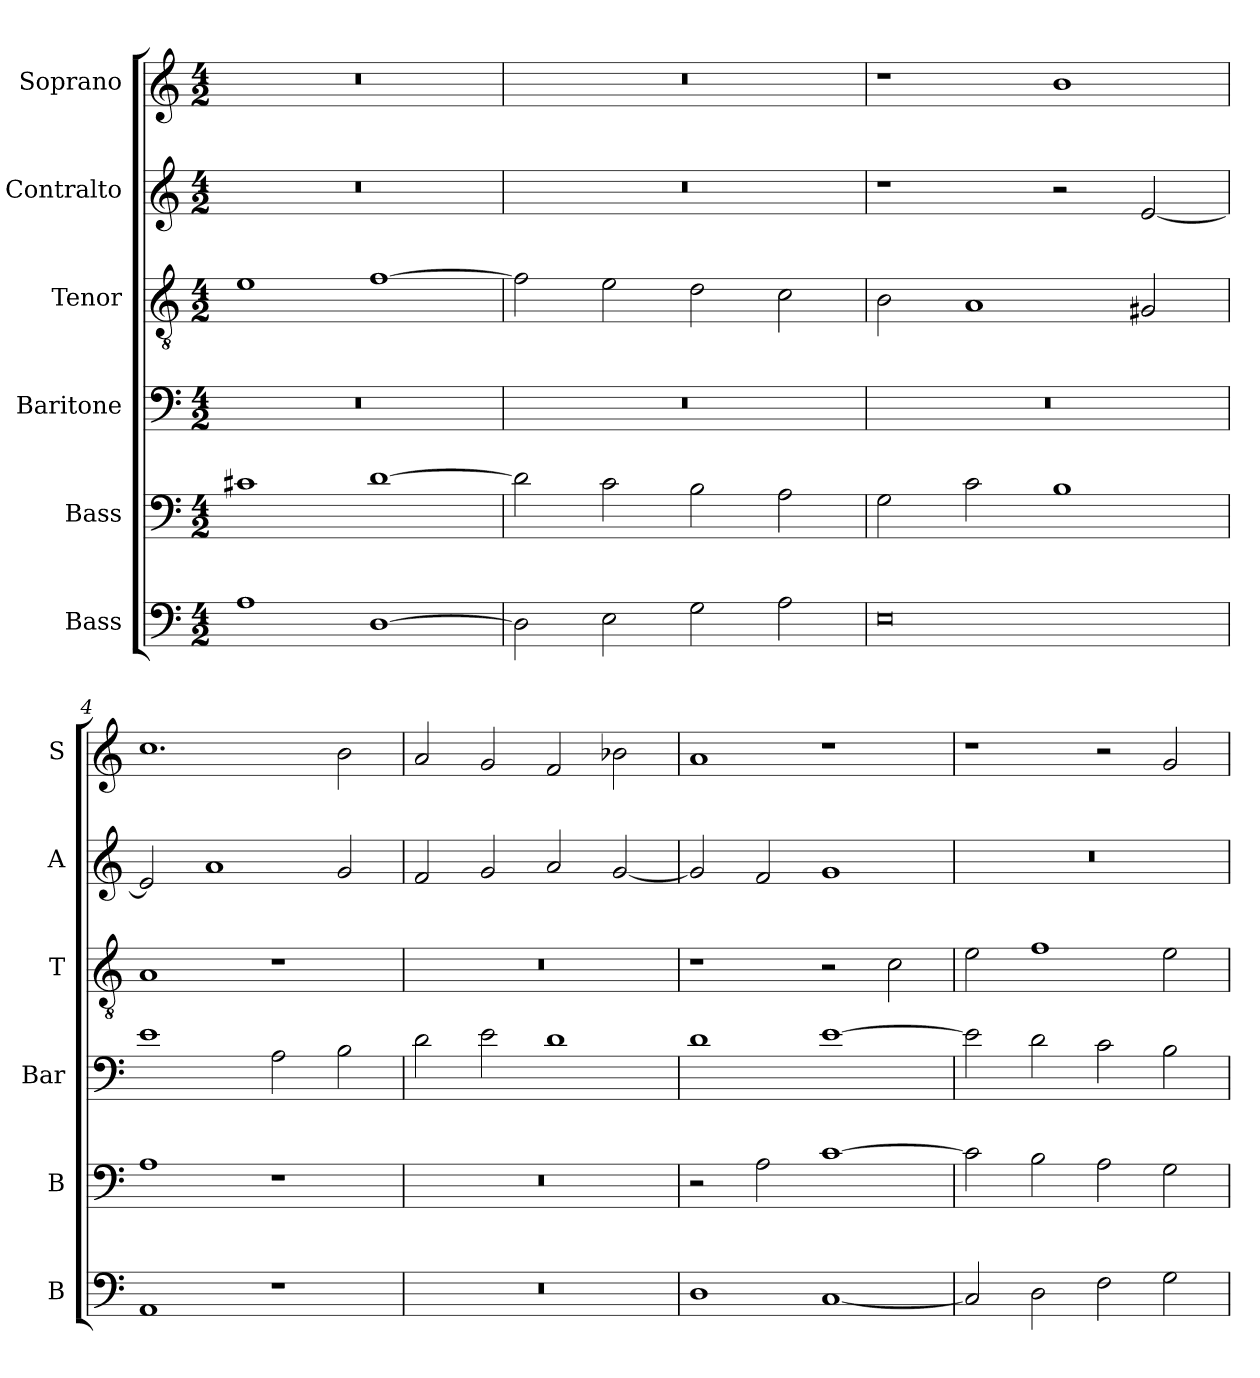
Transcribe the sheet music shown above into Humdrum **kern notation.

**kern	**kern	**kern	**kern	**kern	**kern
*part6	*part5	*part4	*part3	*part2	*part1
*staff6	*staff5	*staff4	*staff3	*staff2	*staff1
*I"Bass	*I"Bass	*I"Baritone	*I"Tenor	*I"Contralto	*I"Soprano
*I'B	*I'B	*I'Bar	*I'T	*I'A	*I'S
*clefF4	*clefF4	*clefF4	*clefGv2	*clefG2	*clefG2
*k[]	*k[]	*k[]	*k[]	*k[]	*k[]
*A:aeo	*A:aeo	*A:aeo	*A:aeo	*A:aeo	*A:aeo
*M4/2	*M4/2	*M4/2	*M4/2	*M4/2	*M4/2
=1	=1	=1	=1	=1	=1
1A	1c#X	0r	1e	0r	0r
[1D	[1d	.	[1f	.	.
=2	=2	=2	=2	=2	=2
2D]	2d]	0r	2f]	0r	0r
2E	2c	.	2e	.	.
2G	2B	.	2d	.	.
2A	2A	.	2c	.	.
=3	=3	=3	=3	=3	=3
0E	2G	0r	2B	1r	1r
.	2c	.	1A	.	.
.	1B	.	.	2r	1b
.	.	.	2G#X	[2e	.
=4	=4	=4	=4	=4	=4
1AA	1A	1e	1A	2e]	1.cc
.	.	.	.	1a	.
1r	1r	2A	1r	.	.
.	.	2B	.	2g	2b
=5	=5	=5	=5	=5	=5
0r	0r	2d	0r	2f	2a
.	.	2e	.	2g	2g
.	.	1d	.	2a	2f
.	.	.	.	[2g	2b-X
=6	=6	=6	=6	=6	=6
1D	2r	1d	1r	2g]	1a
.	2A	.	.	2f	.
[1C	[1c	[1e	2r	1g	1r
.	.	.	2c	.	.
=7	=7	=7	=7	=7	=7
2C]	2c]	2e]	2e	0r	1r
2D	2B	2d	1f	.	.
2F	2A	2c	.	.	2r
2G	2G	2B	2e	.	2g
=	=	=	=	=	=
*-	*-	*-	*-	*-	*-
